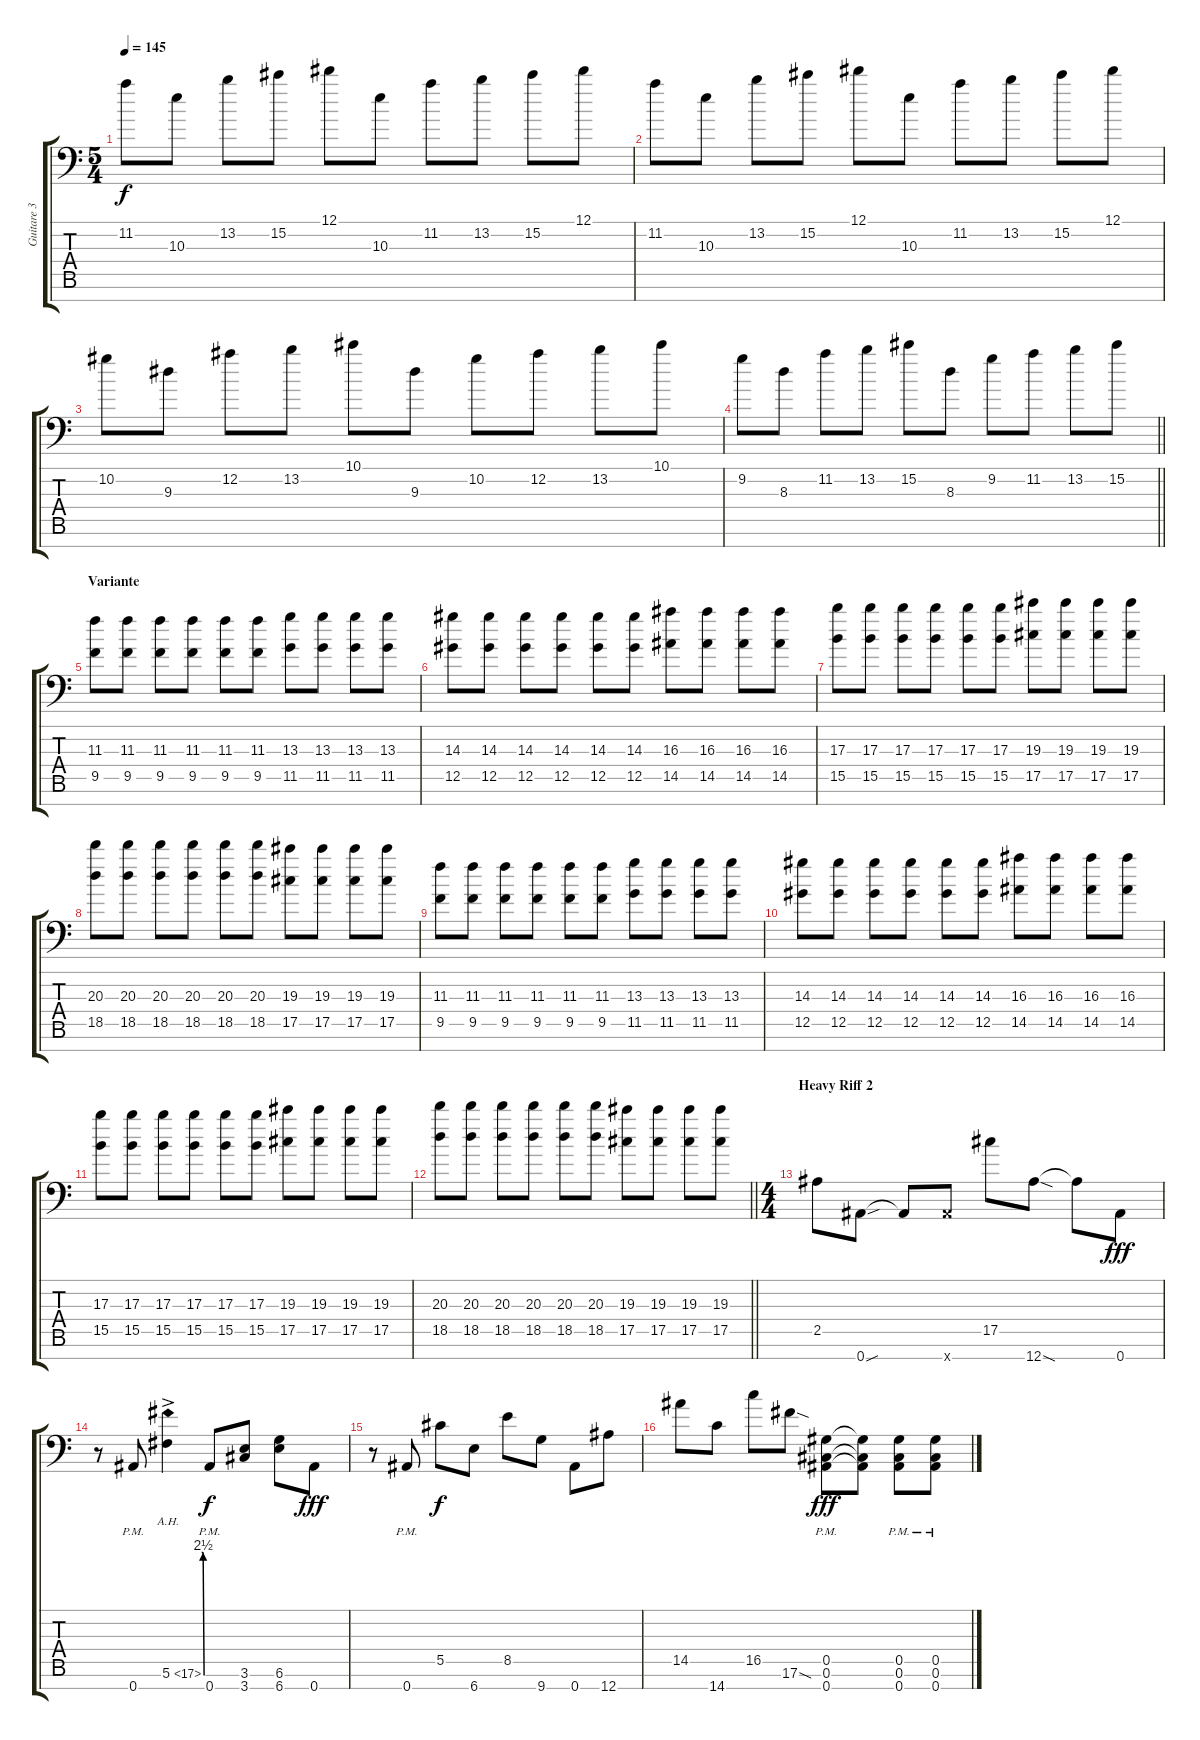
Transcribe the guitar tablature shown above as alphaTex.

\track ("Guitare 3 (Jake)" "Guitare 3 ") {instrument distortionguitar}
\staff {score tabs}
\tuning (Eb4 Bb3 Gb3 Db3 Ab2 Db2 Bb1) {hide}
\ts (5 4)
\tempo 145
\clef f4
\ks c
11.2.8{dy f} 10.3.8 13.2.8 15.2.8 12.1.8 10.3.8 11.2.8 13.2.8 15.2.8 12.1.8 |
11.2.8 10.3.8 13.2.8 15.2.8 12.1.8 10.3.8 11.2.8 13.2.8 15.2.8 12.1.8 |
10.2.8 9.3.8 12.2.8 13.2.8 10.1.8 9.3.8 10.2.8 12.2.8 13.2.8 10.1.8 |
\barLineRight lightlight
9.2.8 8.3.8 11.2.8 13.2.8 15.2.8 8.3.8 9.2.8 11.2.8 13.2.8 15.2.8 |
\section ("" "Variante")
(11.3 9.5).8{volume 13 balance 14} (11.3 9.5).8 (11.3 9.5).8 (11.3 9.5).8 (11.3 9.5).8 (11.3 9.5).8 (13.3 11.5).8 (13.3 11.5).8 (13.3 11.5).8 (13.3 11.5).8 |
(14.3 12.5).8 (14.3 12.5).8 (14.3 12.5).8 (14.3 12.5).8 (14.3 12.5).8 (14.3 12.5).8 (16.3 14.5).8 (16.3 14.5).8 (16.3 14.5).8 (16.3 14.5).8 |
(17.3 15.5).8 (17.3 15.5).8 (17.3 15.5).8 (17.3 15.5).8 (17.3 15.5).8 (17.3 15.5).8 (19.3 17.5).8 (19.3 17.5).8 (19.3 17.5).8 (19.3 17.5).8 |
(20.3 18.5).8 (20.3 18.5).8 (20.3 18.5).8 (20.3 18.5).8 (20.3 18.5).8 (20.3 18.5).8 (19.3 17.5).8 (19.3 17.5).8 (19.3 17.5).8 (19.3 17.5).8 |
(11.3 9.5).8 (11.3 9.5).8 (11.3 9.5).8 (11.3 9.5).8 (11.3 9.5).8 (11.3 9.5).8 (13.3 11.5).8 (13.3 11.5).8 (13.3 11.5).8 (13.3 11.5).8 |
(14.3 12.5).8 (14.3 12.5).8 (14.3 12.5).8 (14.3 12.5).8 (14.3 12.5).8 (14.3 12.5).8 (16.3 14.5).8 (16.3 14.5).8 (16.3 14.5).8 (16.3 14.5).8 |
(17.3 15.5).8 (17.3 15.5).8 (17.3 15.5).8 (17.3 15.5).8 (17.3 15.5).8 (17.3 15.5).8 (19.3 17.5).8 (19.3 17.5).8 (19.3 17.5).8 (19.3 17.5).8 |
\barLineRight lightlight
(20.3 18.5).8 (20.3 18.5).8 (20.3 18.5).8 (20.3 18.5).8 (20.3 18.5).8 (20.3 18.5).8 (19.3 17.5).8 (19.3 17.5).8 (19.3 17.5).8 (19.3 17.5).8 |
\ts (4 4)
\section ("" "Heavy Riff 2")
2.5.8{volume 11 balance 14} 0.7{sou}.8 0.7{t}.8 0.7{x}.8 17.5.8 12.7{sod}.8 12.7{t}.8 0.7.8{dy fff} |
r.8 0.7{pm}.8 5.6{be (custom 0 0 27 0 40 10 60 10) ah 12 ac}.4 0.7{pm}.8{dy f} (3.6 3.7).8 (6.6 6.7).8 0.7.8{dy fff} |
r.8 0.7{pm}.8 5.5.8{dy f} 6.7.8 8.5.8 9.7.8 0.7.8 12.7.8 |
14.5.8 14.7.8 16.5.8 17.6{sod}.8 (0.5{pm} 0.6{pm} 0.7{pm}).8{dy fff} (0.5{t} 0.6{t} 0.7{t}).8 (0.5{pm} 0.6{pm} 0.7{pm}).8 (0.5{pm} 0.6{pm} 0.7{pm}).8
